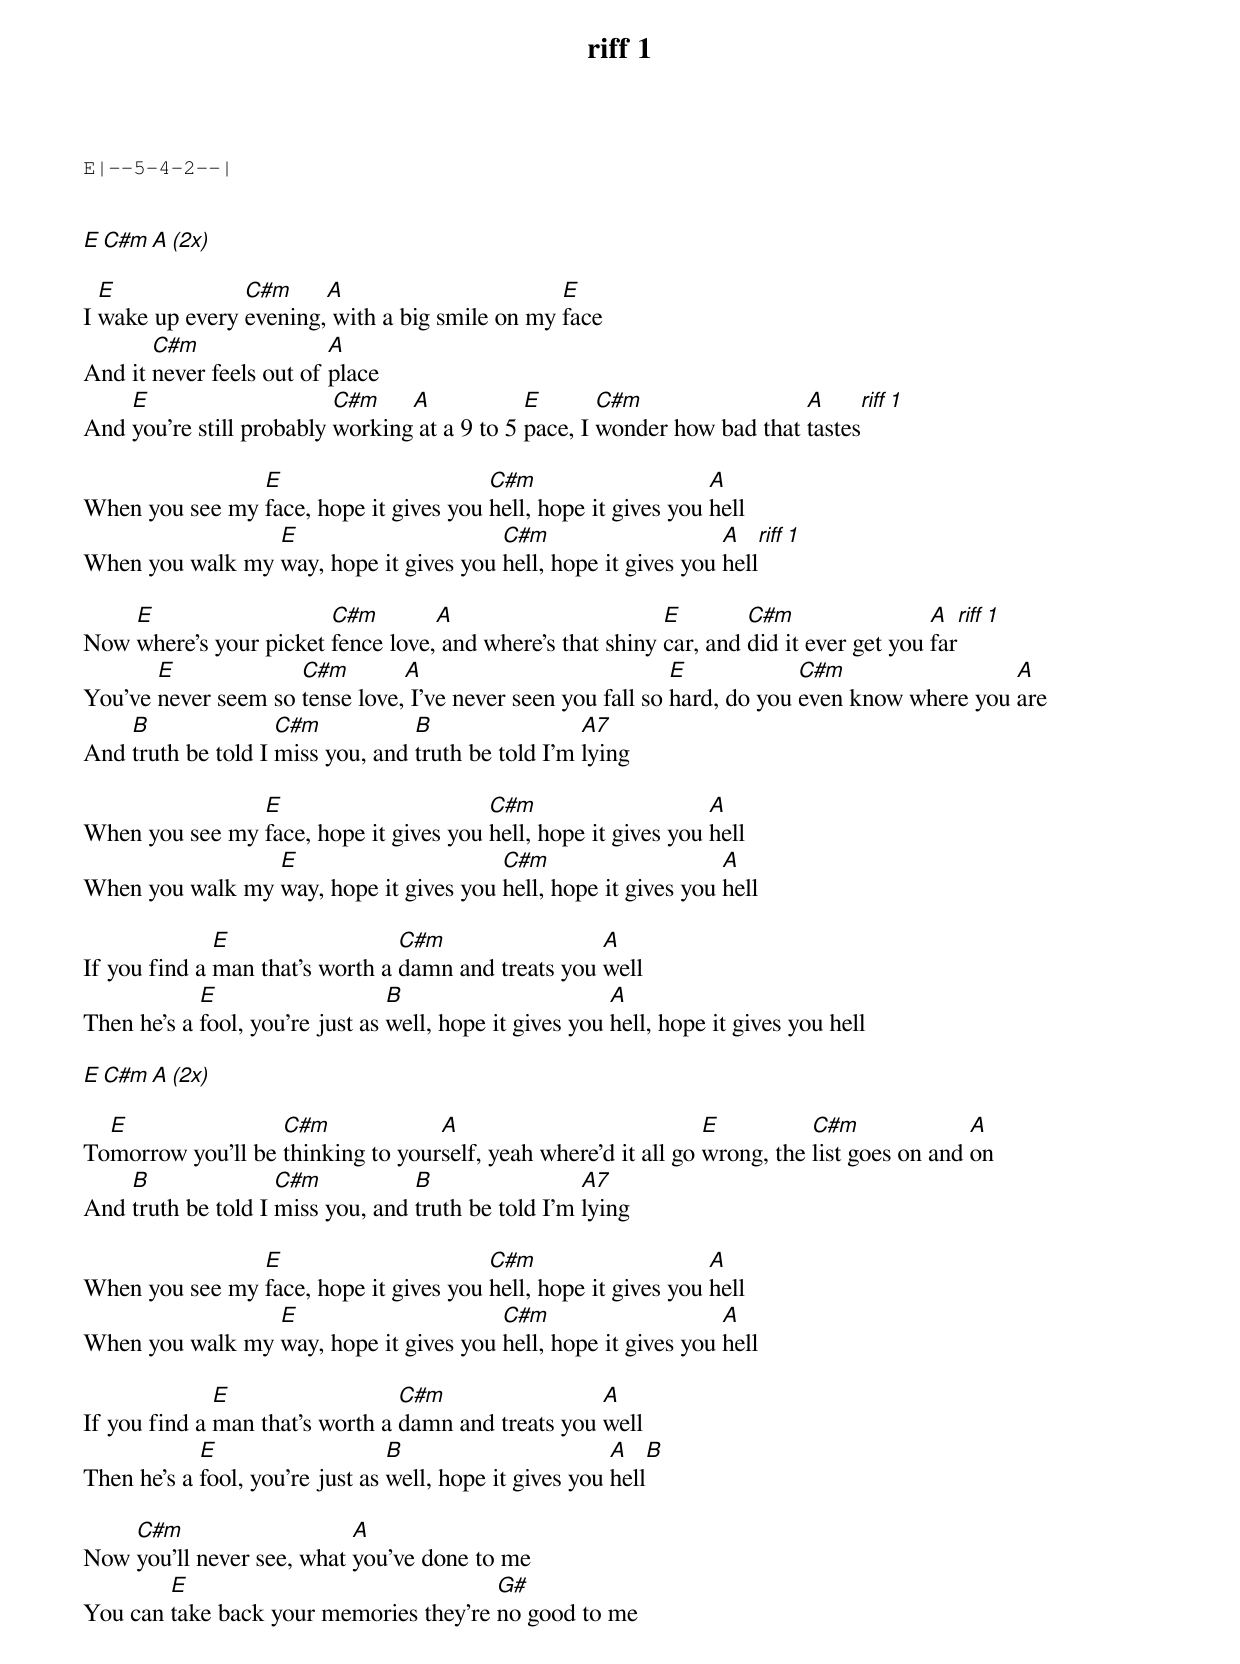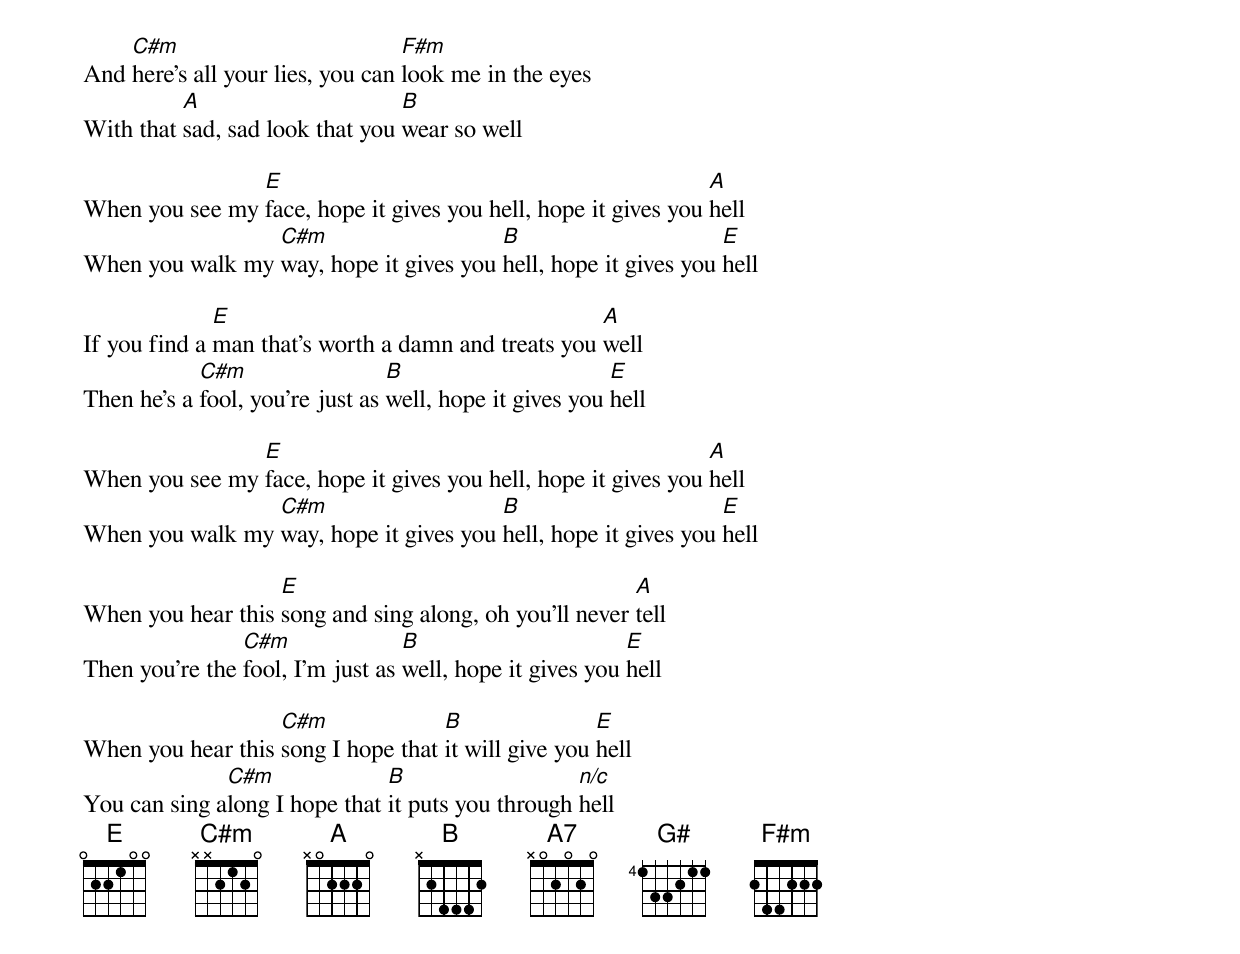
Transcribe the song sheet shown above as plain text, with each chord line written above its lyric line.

riff 1

E|--5-4-2--|


E  C#m  A    (2x)

  E             C#m     A                       E
I wake up every evening, with a big smile on my face
       C#m                A
And it never feels out of place
    E                     C#m    A            E       C#m                 A      riff 1
And you're still probably working at a 9 to 5 pace, I wonder how bad that tastes

                E                       C#m                     A
When you see my face, hope it gives you hell, hope it gives you hell
                 E                      C#m                     A     riff 1
When you walk my way, hope it gives you hell, hope it gives you hell

    E                   C#m        A                       E        C#m                 A   riff 1
Now where's your picket fence love, and where's that shiny car, and did it ever get you far
       E             C#m        A                            E            C#m                 A
You've never seem so tense love, I've never seen you fall so hard, do you even know where you are
    B               C#m           B                 A7
And truth be told I miss you, and truth be told I'm lying

                E                       C#m                     A
When you see my face, hope it gives you hell, hope it gives you hell
                 E                      C#m                     A
When you walk my way, hope it gives you hell, hope it gives you hell

              E                  C#m                 A
If you find a man that's worth a damn and treats you well
            E                    B                       A
Then he's a fool, you're just as well, hope it gives you hell, hope it gives you hell

E  C#m  A    (2x)

  E                C#m             A                            E          C#m              A
Tomorrow you'll be thinking to yourself, yeah where'd it all go wrong, the list goes on and on
    B               C#m           B                 A7
And truth be told I miss you, and truth be told I'm lying

                E                       C#m                     A
When you see my face, hope it gives you hell, hope it gives you hell
                 E                      C#m                     A
When you walk my way, hope it gives you hell, hope it gives you hell

              E                  C#m                 A
If you find a man that's worth a damn and treats you well
            E                    B                       A     B
Then he's a fool, you're just as well, hope it gives you hell

    C#m                    A
Now you'll never see, what you've done to me
        E                               G#
You can take back your memories they're no good to me
    C#m                           F#m
And here's all your lies, you can look me in the eyes
          A                      B
With that sad, sad look that you wear so well

                E                                               A
When you see my face, hope it gives you hell, hope it gives you hell
                 C#m                    B                       E
When you walk my way, hope it gives you hell, hope it gives you hell

              E                                      A
If you find a man that's worth a damn and treats you well
            C#m                  B                       E
Then he's a fool, you're just as well, hope it gives you hell

                E                                               A
When you see my face, hope it gives you hell, hope it gives you hell
                 C#m                    B                       E
When you walk my way, hope it gives you hell, hope it gives you hell

                   E                                    A
When you hear this song and sing along, oh you'll never tell
                C#m               B                       E
Then you're the fool, I'm just as well, hope it gives you hell

                   C#m              B                E
When you hear this song I hope that it will give you hell
              C#m              B                   n/c
You can sing along I hope that it puts you through hell
